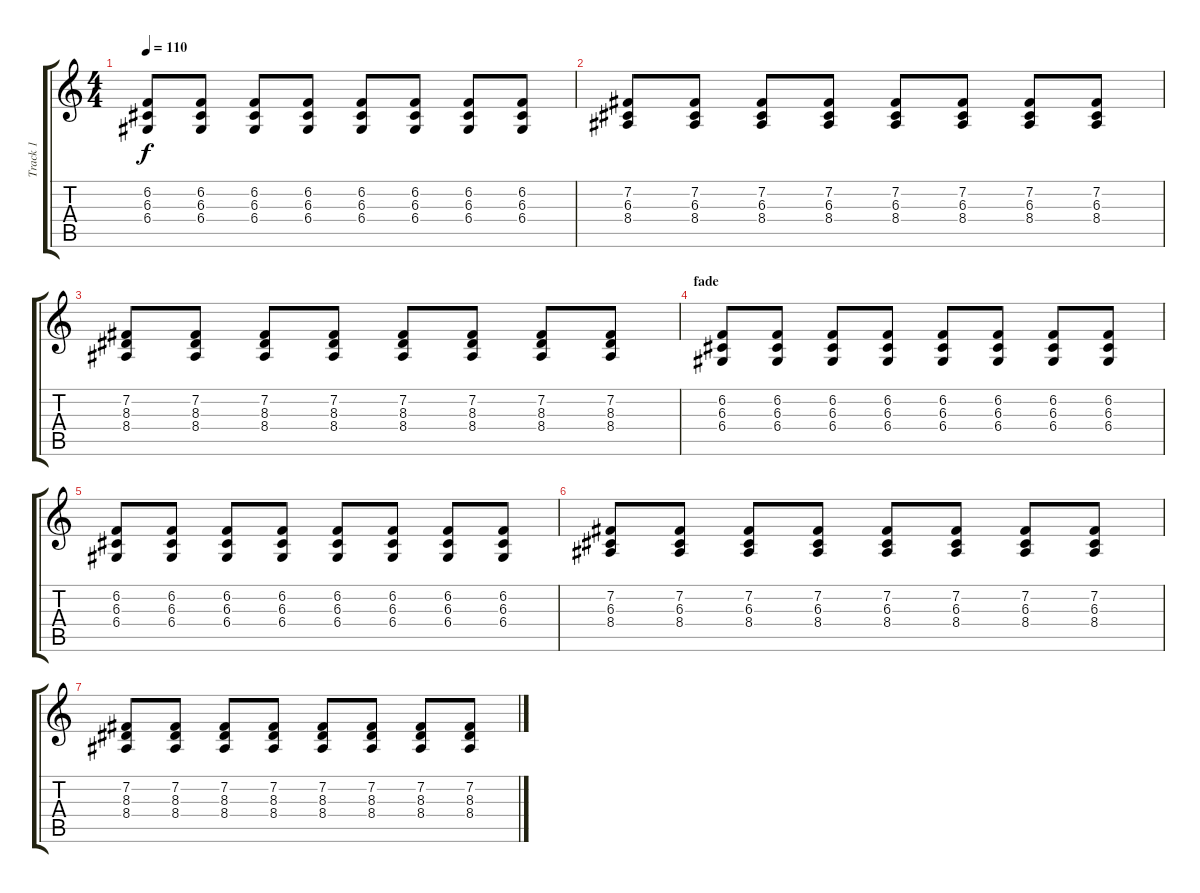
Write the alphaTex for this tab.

\track ("Track 1" "Track 1") {instrument electricpiano2}
\staff {score tabs}
\tuning (E4 B3 G3 D3 A2 E2) {hide}
\ts (4 4)
\tempo 110
\clef g2
\ks c
(6.2 6.3 6.4).8{dy f} (6.2 6.3 6.4).8 (6.2 6.3 6.4).8 (6.2 6.3 6.4).8 (6.2 6.3 6.4).8 (6.2 6.3 6.4).8 (6.2 6.3 6.4).8 (6.2 6.3 6.4).8 |
(7.2 6.3 8.4).8 (7.2 6.3 8.4).8 (7.2 6.3 8.4).8 (7.2 6.3 8.4).8 (7.2 6.3 8.4).8 (7.2 6.3 8.4).8 (7.2 6.3 8.4).8 (7.2 6.3 8.4).8 |
(7.2 8.3 8.4).8 (7.2 8.3 8.4).8 (7.2 8.3 8.4).8 (7.2 8.3 8.4).8 (7.2 8.3 8.4).8 (7.2 8.3 8.4).8 (7.2 8.3 8.4).8 (7.2 8.3 8.4).8 |
\section ("" "fade")
(6.2 6.3 6.4).8 (6.2 6.3 6.4).8 (6.2 6.3 6.4).8 (6.2 6.3 6.4).8 (6.2 6.3 6.4).8 (6.2 6.3 6.4).8 (6.2 6.3 6.4).8 (6.2 6.3 6.4).8 |
(6.2 6.3 6.4).8 (6.2 6.3 6.4).8 (6.2 6.3 6.4).8 (6.2 6.3 6.4).8 (6.2 6.3 6.4).8 (6.2 6.3 6.4).8 (6.2 6.3 6.4).8 (6.2 6.3 6.4).8 |
(7.2 6.3 8.4).8 (7.2 6.3 8.4).8 (7.2 6.3 8.4).8 (7.2 6.3 8.4).8 (7.2 6.3 8.4).8 (7.2 6.3 8.4).8 (7.2 6.3 8.4).8 (7.2 6.3 8.4).8 |
(7.2 8.3 8.4).8 (7.2 8.3 8.4).8 (7.2 8.3 8.4).8 (7.2 8.3 8.4).8 (7.2 8.3 8.4).8 (7.2 8.3 8.4).8 (7.2 8.3 8.4).8 (7.2 8.3 8.4).8
